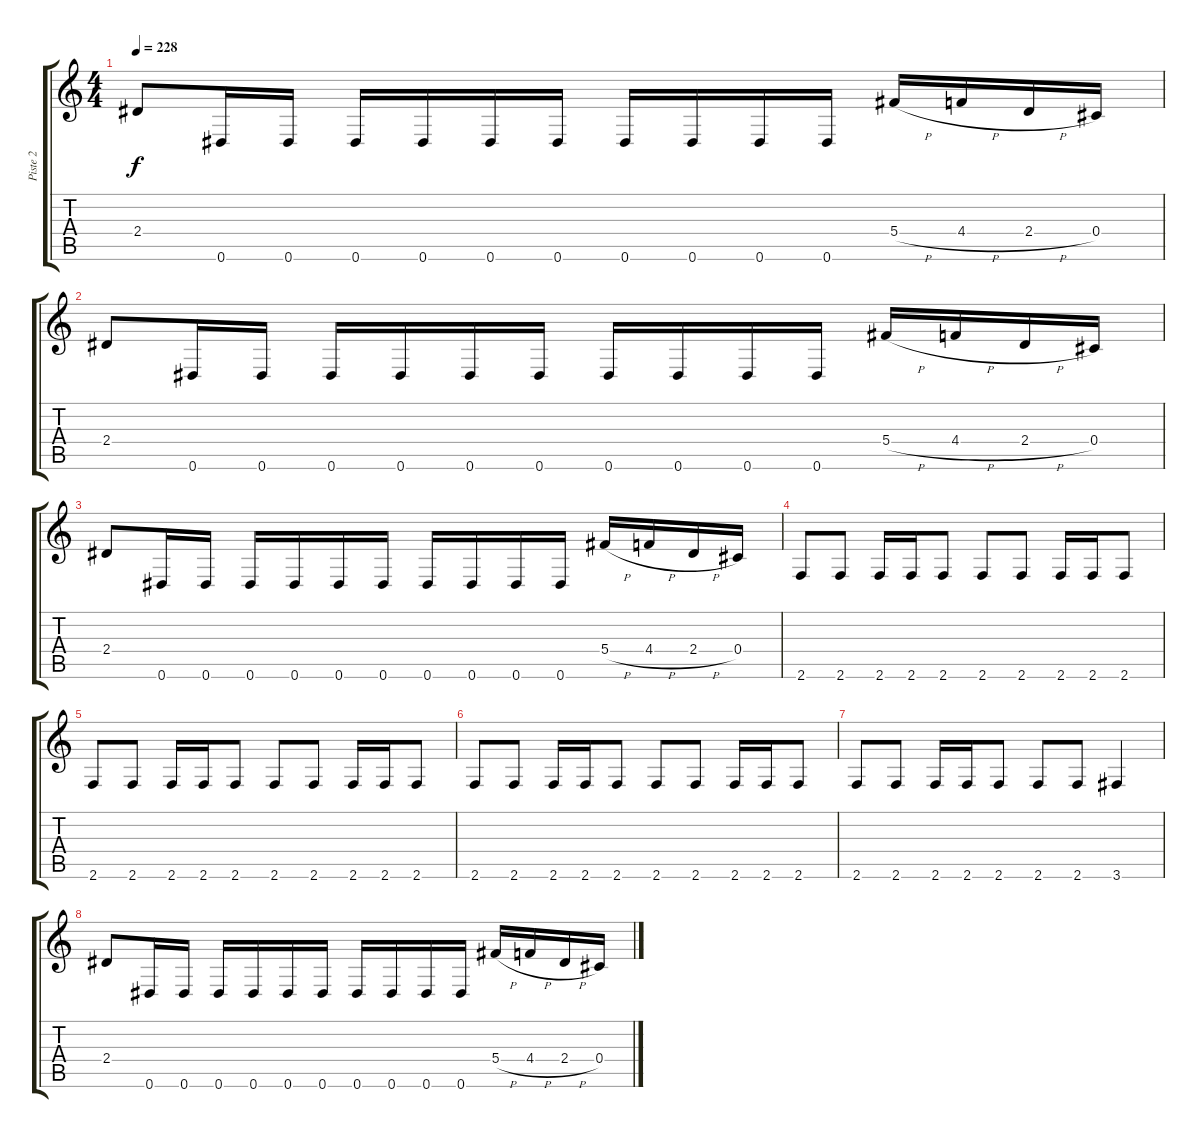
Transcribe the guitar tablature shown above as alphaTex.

\track ("Piste 2" "Piste 2") {instrument distortionguitar}
\staff {score tabs}
\tuning (Eb4 Bb3 Gb3 Db3 Ab2 Eb2) {hide}
\ts (4 4)
\tempo 228
\clef g2
\ks c
2.4.8{dy f} 0.6.16 0.6.16 0.6.16 0.6.16 0.6.16 0.6.16 0.6.16 0.6.16 0.6.16 0.6.16 5.4{h}.16 4.4{h}.16 2.4{h}.16 0.4.16 |
2.4.8 0.6.16 0.6.16 0.6.16 0.6.16 0.6.16 0.6.16 0.6.16 0.6.16 0.6.16 0.6.16 5.4{h}.16 4.4{h}.16 2.4{h}.16 0.4.16 |
2.4.8 0.6.16 0.6.16 0.6.16 0.6.16 0.6.16 0.6.16 0.6.16 0.6.16 0.6.16 0.6.16 5.4{h}.16 4.4{h}.16 2.4{h}.16 0.4.16 |
2.6.8 2.6.8 2.6.16 2.6.16 2.6.8 2.6.8 2.6.8 2.6.16 2.6.16 2.6.8 |
2.6.8 2.6.8 2.6.16 2.6.16 2.6.8 2.6.8 2.6.8 2.6.16 2.6.16 2.6.8 |
2.6.8 2.6.8 2.6.16 2.6.16 2.6.8 2.6.8 2.6.8 2.6.16 2.6.16 2.6.8 |
2.6.8 2.6.8 2.6.16 2.6.16 2.6.8 2.6.8 2.6.8 3.6.4 |
2.4.8 0.6.16 0.6.16 0.6.16 0.6.16 0.6.16 0.6.16 0.6.16 0.6.16 0.6.16 0.6.16 5.4{h}.16 4.4{h}.16 2.4{h}.16 0.4.16
